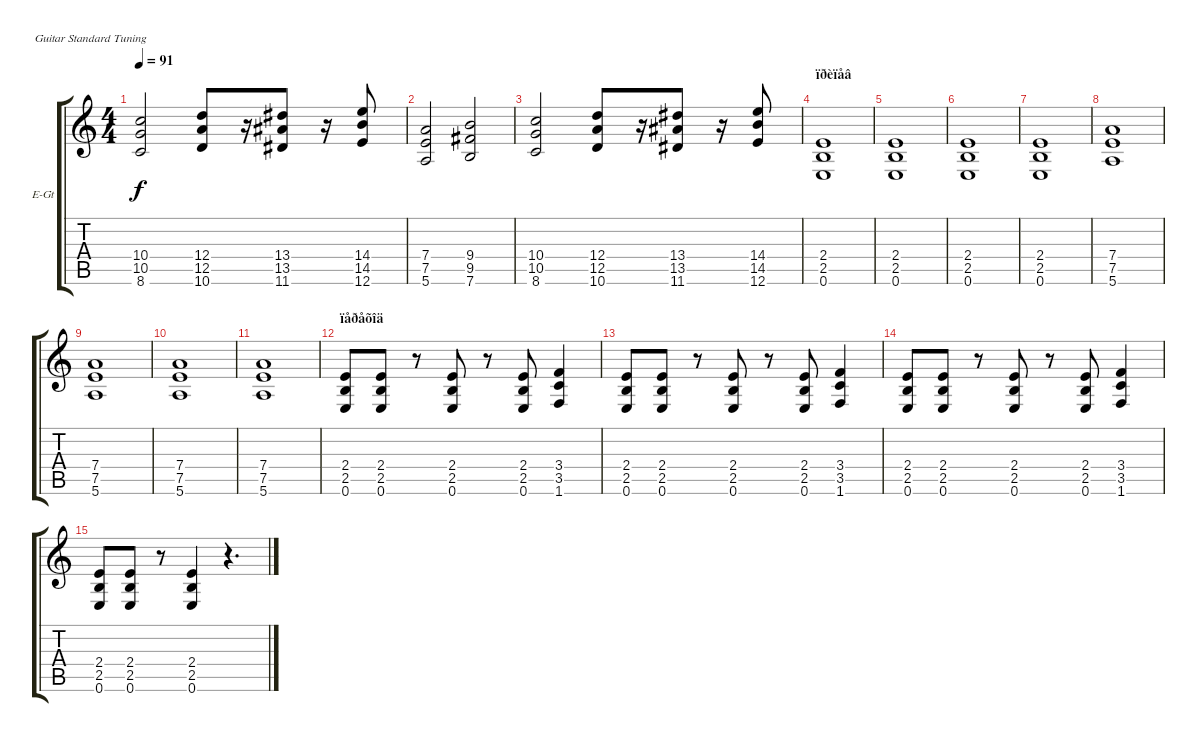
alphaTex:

\bracketExtendMode groupsimilarinstruments
\firstSystemTrackNameOrientation horizontal
\otherSystemsTrackNameOrientation horizontal
\track ("электро гитара" "E-Gt") {instrument distortionguitar}
\staff {score tabs}
\tuning (E4 B3 G3 D3 A2 E2)
\ts (4 4)
\tempo 91
\clef g2
\ks c
(10.4 10.5 8.6).2{dy f} (12.4 12.5 10.6).8 r.16 (13.4 13.5 11.6).8 r.16 (14.4 14.5 12.6).8 |
(7.4 7.5 5.6).2 (9.4 9.5 7.6).2 |
(10.4 10.5 8.6).2 (12.4 12.5 10.6).8 r.16 (13.4 13.5 11.6).8 r.16 (14.4 14.5 12.6).8 |
\section ("" "ïðèïåâ")
(2.4 2.5 0.6).1 |
(2.4 2.5 0.6).1 |
(2.4 2.5 0.6).1 |
(2.4 2.5 0.6).1 |
(7.4 7.5 5.6).1 |
(7.4 7.5 5.6).1 |
(7.4 7.5 5.6).1 |
(7.4 7.5 5.6).1 |
\section ("" "ïåðåõîä")
(2.4 2.5 0.6).8 (2.4 2.5 0.6).8 r.8 (2.4 2.5 0.6).8 r.8 (2.4 2.5 0.6).8 (3.4 3.5 1.6).4 |
(2.4 2.5 0.6).8 (2.4 2.5 0.6).8 r.8 (2.4 2.5 0.6).8 r.8 (2.4 2.5 0.6).8 (3.4 3.5 1.6).4 |
(2.4 2.5 0.6).8 (2.4 2.5 0.6).8 r.8 (2.4 2.5 0.6).8 r.8 (2.4 2.5 0.6).8 (3.4 3.5 1.6).4 |
(2.4 2.5 0.6).8 (2.4 2.5 0.6).8 r.8 (2.4 2.5 0.6).4 r.4{d}
